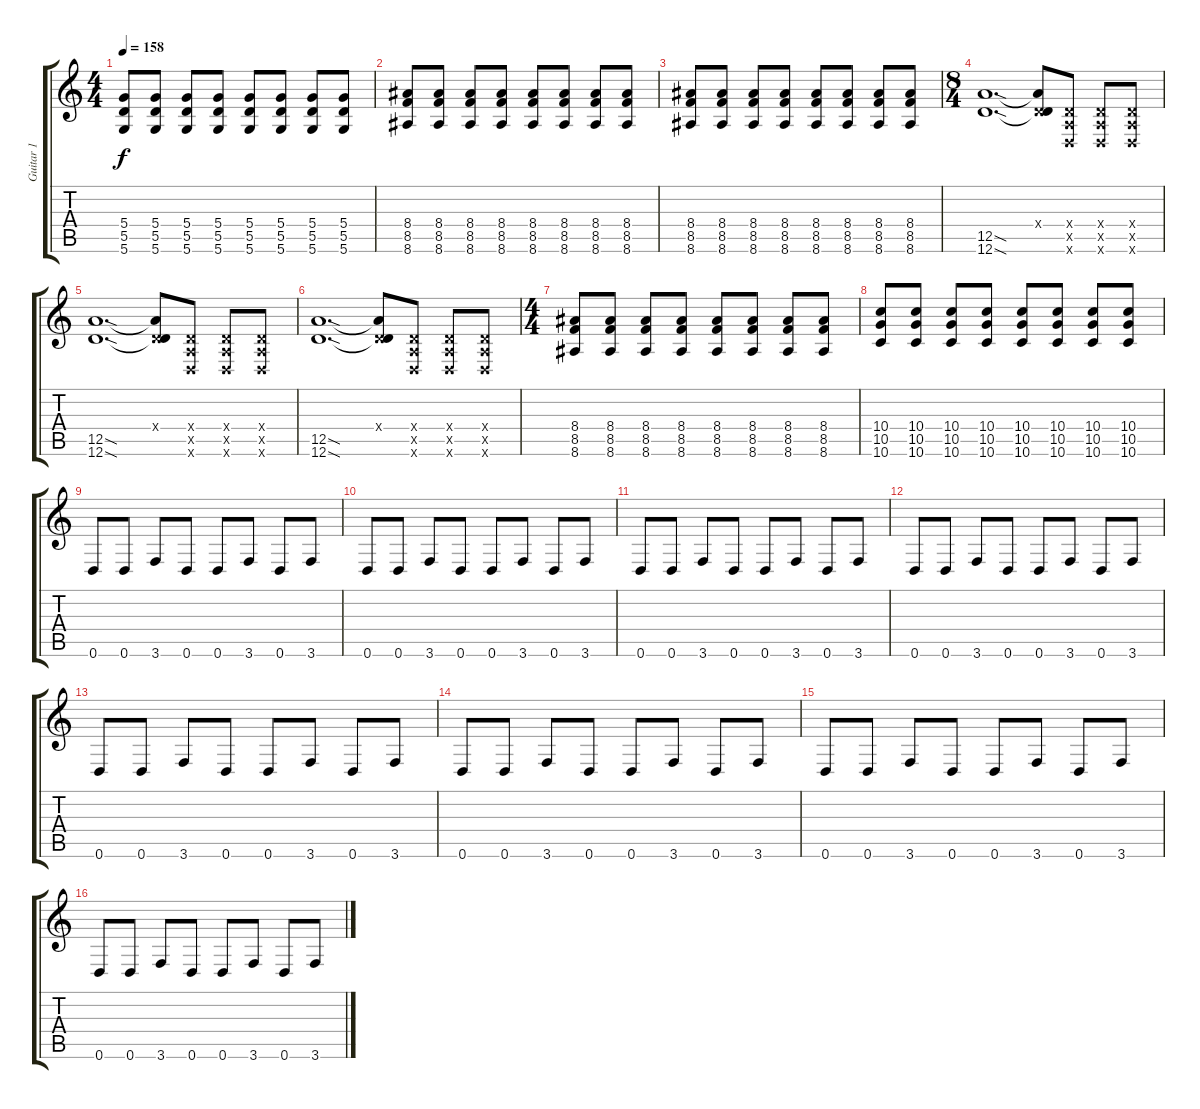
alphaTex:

\track ("Guitar 1" "Guitar 1") {instrument distortionguitar}
\staff {score tabs}
\tuning (E4 B3 G3 D3 A2 D2) {hide}
\ts (4 4)
\tempo 158
\clef g2
\ks c
(5.4 5.5 5.6).8{dy f} (5.4 5.5 5.6).8 (5.4 5.5 5.6).8 (5.4 5.5 5.6).8 (5.4 5.5 5.6).8 (5.4 5.5 5.6).8 (5.4 5.5 5.6).8 (5.4 5.5 5.6).8 |
(8.4 8.5 8.6).8 (8.4 8.5 8.6).8 (8.4 8.5 8.6).8 (8.4 8.5 8.6).8 (8.4 8.5 8.6).8 (8.4 8.5 8.6).8 (8.4 8.5 8.6).8 (8.4 8.5 8.6).8 |
(8.4 8.5 8.6).8 (8.4 8.5 8.6).8 (8.4 8.5 8.6).8 (8.4 8.5 8.6).8 (8.4 8.5 8.6).8 (8.4 8.5 8.6).8 (8.4 8.5 8.6).8 (8.4 8.5 8.6).8 |
\ts (8 4)
(12.5{sod} 12.6{sod}).1{d} (0.4{x} 12.5{t} 12.6{t}).8 (0.4{x} 0.5{x} 0.6{x}).8 (0.4{x} 0.5{x} 0.6{x}).8 (0.4{x} 0.5{x} 0.6{x}).8 |
(12.5{sod} 12.6{sod}).1{d} (0.4{x} 12.5{t} 12.6{t}).8 (0.4{x} 0.5{x} 0.6{x}).8 (0.4{x} 0.5{x} 0.6{x}).8 (0.4{x} 0.5{x} 0.6{x}).8 |
(12.5{sod} 12.6{sod}).1{d} (0.4{x} 12.5{t} 12.6{t}).8 (0.4{x} 0.5{x} 0.6{x}).8 (0.4{x} 0.5{x} 0.6{x}).8 (0.4{x} 0.5{x} 0.6{x}).8 |
\ts (4 4)
(8.4 8.5 8.6).8 (8.4 8.5 8.6).8 (8.4 8.5 8.6).8 (8.4 8.5 8.6).8 (8.4 8.5 8.6).8 (8.4 8.5 8.6).8 (8.4 8.5 8.6).8 (8.4 8.5 8.6).8 |
(10.4 10.5 10.6).8 (10.4 10.5 10.6).8 (10.4 10.5 10.6).8 (10.4 10.5 10.6).8 (10.4 10.5 10.6).8 (10.4 10.5 10.6).8 (10.4 10.5 10.6).8 (10.4 10.5 10.6).8 |
0.6.8 0.6.8 3.6.8 0.6.8 0.6.8 3.6.8 0.6.8 3.6.8 |
0.6.8 0.6.8 3.6.8 0.6.8 0.6.8 3.6.8 0.6.8 3.6.8 |
0.6.8 0.6.8 3.6.8 0.6.8 0.6.8 3.6.8 0.6.8 3.6.8 |
0.6.8 0.6.8 3.6.8 0.6.8 0.6.8 3.6.8 0.6.8 3.6.8 |
0.6.8 0.6.8 3.6.8 0.6.8 0.6.8 3.6.8 0.6.8 3.6.8 |
0.6.8 0.6.8 3.6.8 0.6.8 0.6.8 3.6.8 0.6.8 3.6.8 |
0.6.8 0.6.8 3.6.8 0.6.8 0.6.8 3.6.8 0.6.8 3.6.8 |
0.6.8 0.6.8 3.6.8 0.6.8 0.6.8 3.6.8 0.6.8 3.6.8
